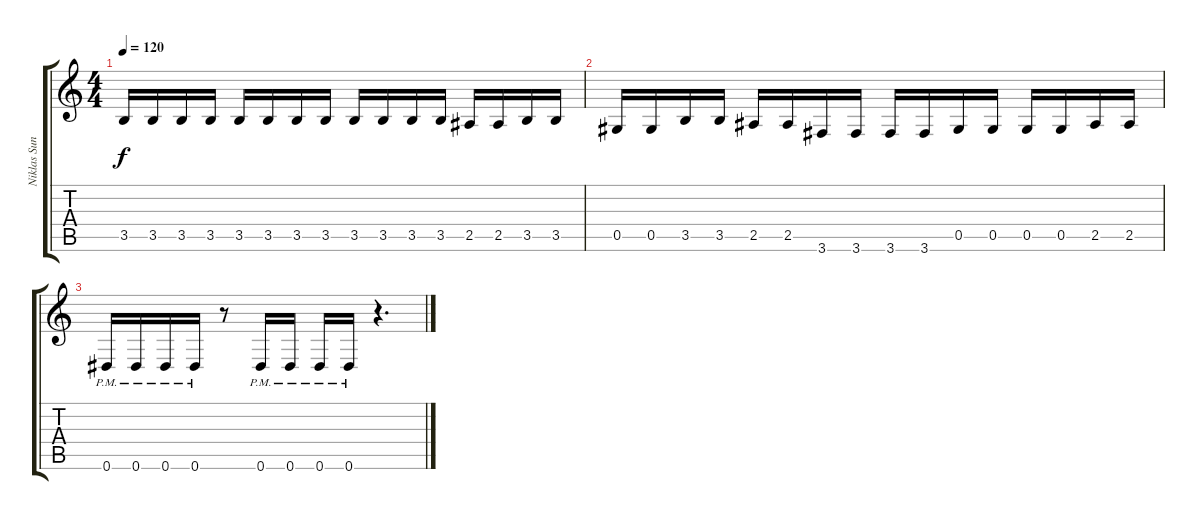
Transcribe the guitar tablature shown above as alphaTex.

\track ("Niklas Sundin" "Niklas Sun") {instrument distortionguitar}
\staff {score tabs}
\tuning (Eb4 Bb3 Gb3 Db3 Ab2 Eb2) {hide}
\ts (4 4)
\tempo 120
\clef g2
\ks c
3.5.16{dy f} 3.5.16 3.5.16 3.5.16 3.5.16 3.5.16 3.5.16 3.5.16 3.5.16 3.5.16 3.5.16 3.5.16 2.5.16 2.5.16 3.5.16 3.5.16 |
0.5.16 0.5.16 3.5.16 3.5.16 2.5.16 2.5.16 3.6.16 3.6.16 3.6.16 3.6.16 0.5.16 0.5.16 0.5.16 0.5.16 2.5.16 2.5.16 |
0.6{pm}.16 0.6{pm}.16 0.6{pm}.16 0.6{pm}.16 r.8 0.6{pm}.16 0.6{pm}.16 0.6{pm}.16 0.6{pm}.16 r.4{d}
